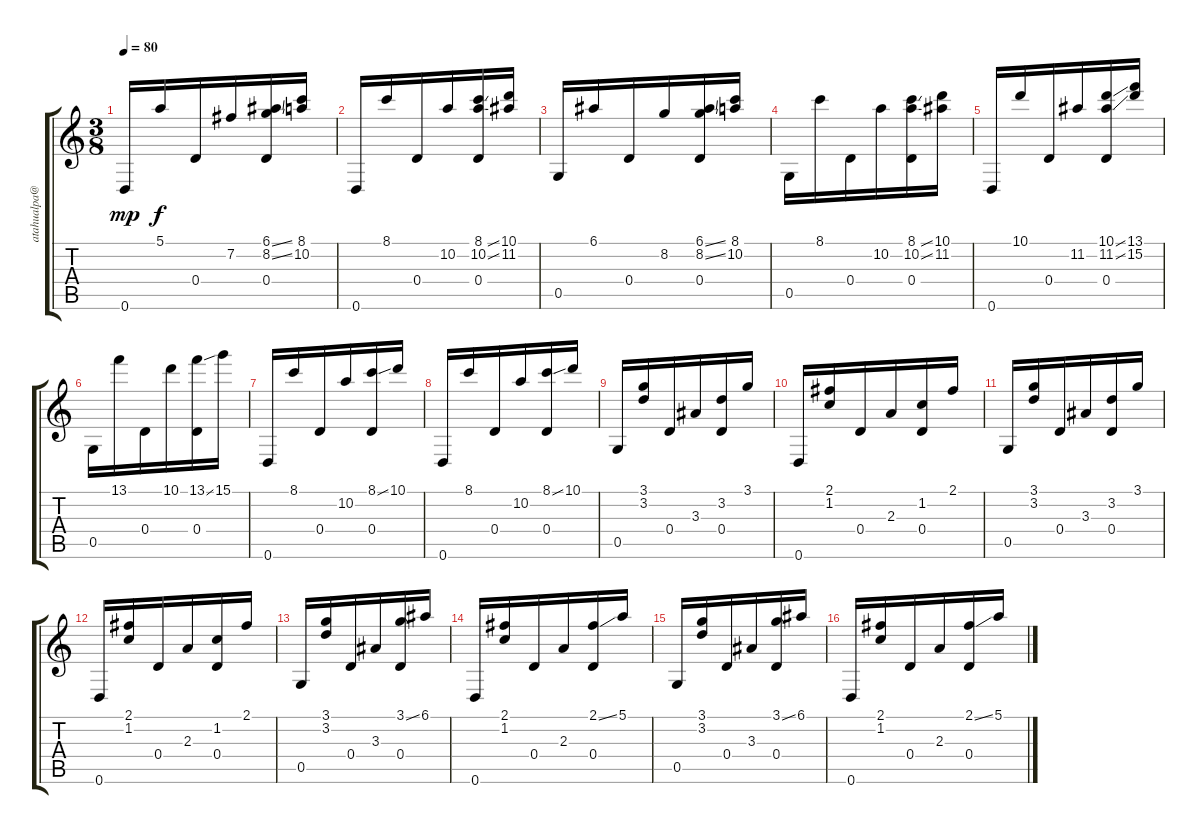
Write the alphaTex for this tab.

\track ("" "atahualpa@") {instrument acousticguitarnylon}
\staff {score tabs}
\tuning (E4 B3 G3 D3 G2 D2) {hide}
\ts (3 8)
\tempo 80
\clef g2
\ks c
0.6.16{dy mp} 5.1.16{dy f} 0.4.16 7.2.16 (6.1{ss} 8.2{ss} 0.4).16 (8.1 10.2).16 |
0.6.16 8.1.16 0.4.16 10.2.16 (8.1{ss} 10.2{ss} 0.4).16 (10.1 11.2).16 |
0.5.16 6.1.16 0.4.16 8.2.16 (6.1{ss} 8.2{ss} 0.4).16 (8.1 10.2).16 |
0.5.16 8.1.16 0.4.16 10.2.16 (8.1{ss} 10.2{ss} 0.4).16 (10.1 11.2).16 |
0.6.16 10.1.16 0.4.16 11.2.16 (10.1{ss} 11.2{ss} 0.4).16 (13.1 15.2).16 |
0.5.16 13.1.16 0.4.16 10.1.16 (13.1{ss} 0.4).16 15.1.16 |
0.6.16 8.1.16 0.4.16 10.2.16 (8.1{ss} 0.4).16 10.1.16 |
0.6.16 8.1.16 0.4.16 10.2.16 (8.1{ss} 0.4).16 10.1.16 |
0.5.16 (3.1 3.2).16 0.4.16 3.3.16 (3.2 0.4).16 3.1.16 |
0.6.16 (2.1 1.2).16 0.4.16 2.3.16 (1.2 0.4).16 2.1.16 |
0.5.16 (3.1 3.2).16 0.4.16 3.3.16 (3.2 0.4).16 3.1.16 |
0.6.16 (2.1 1.2).16 0.4.16 2.3.16 (1.2 0.4).16 2.1.16 |
0.5.16 (3.1 3.2).16 0.4.16 3.3.16 (3.1{ss} 0.4).16 6.1.16 |
0.6.16 (2.1 1.2).16 0.4.16 2.3.16 (2.1{ss} 0.4).16 5.1.16 |
0.5.16 (3.1 3.2).16 0.4.16 3.3.16 (3.1{ss} 0.4).16 6.1.16 |
0.6.16 (2.1 1.2).16 0.4.16 2.3.16 (2.1{ss} 0.4).16 5.1.16
